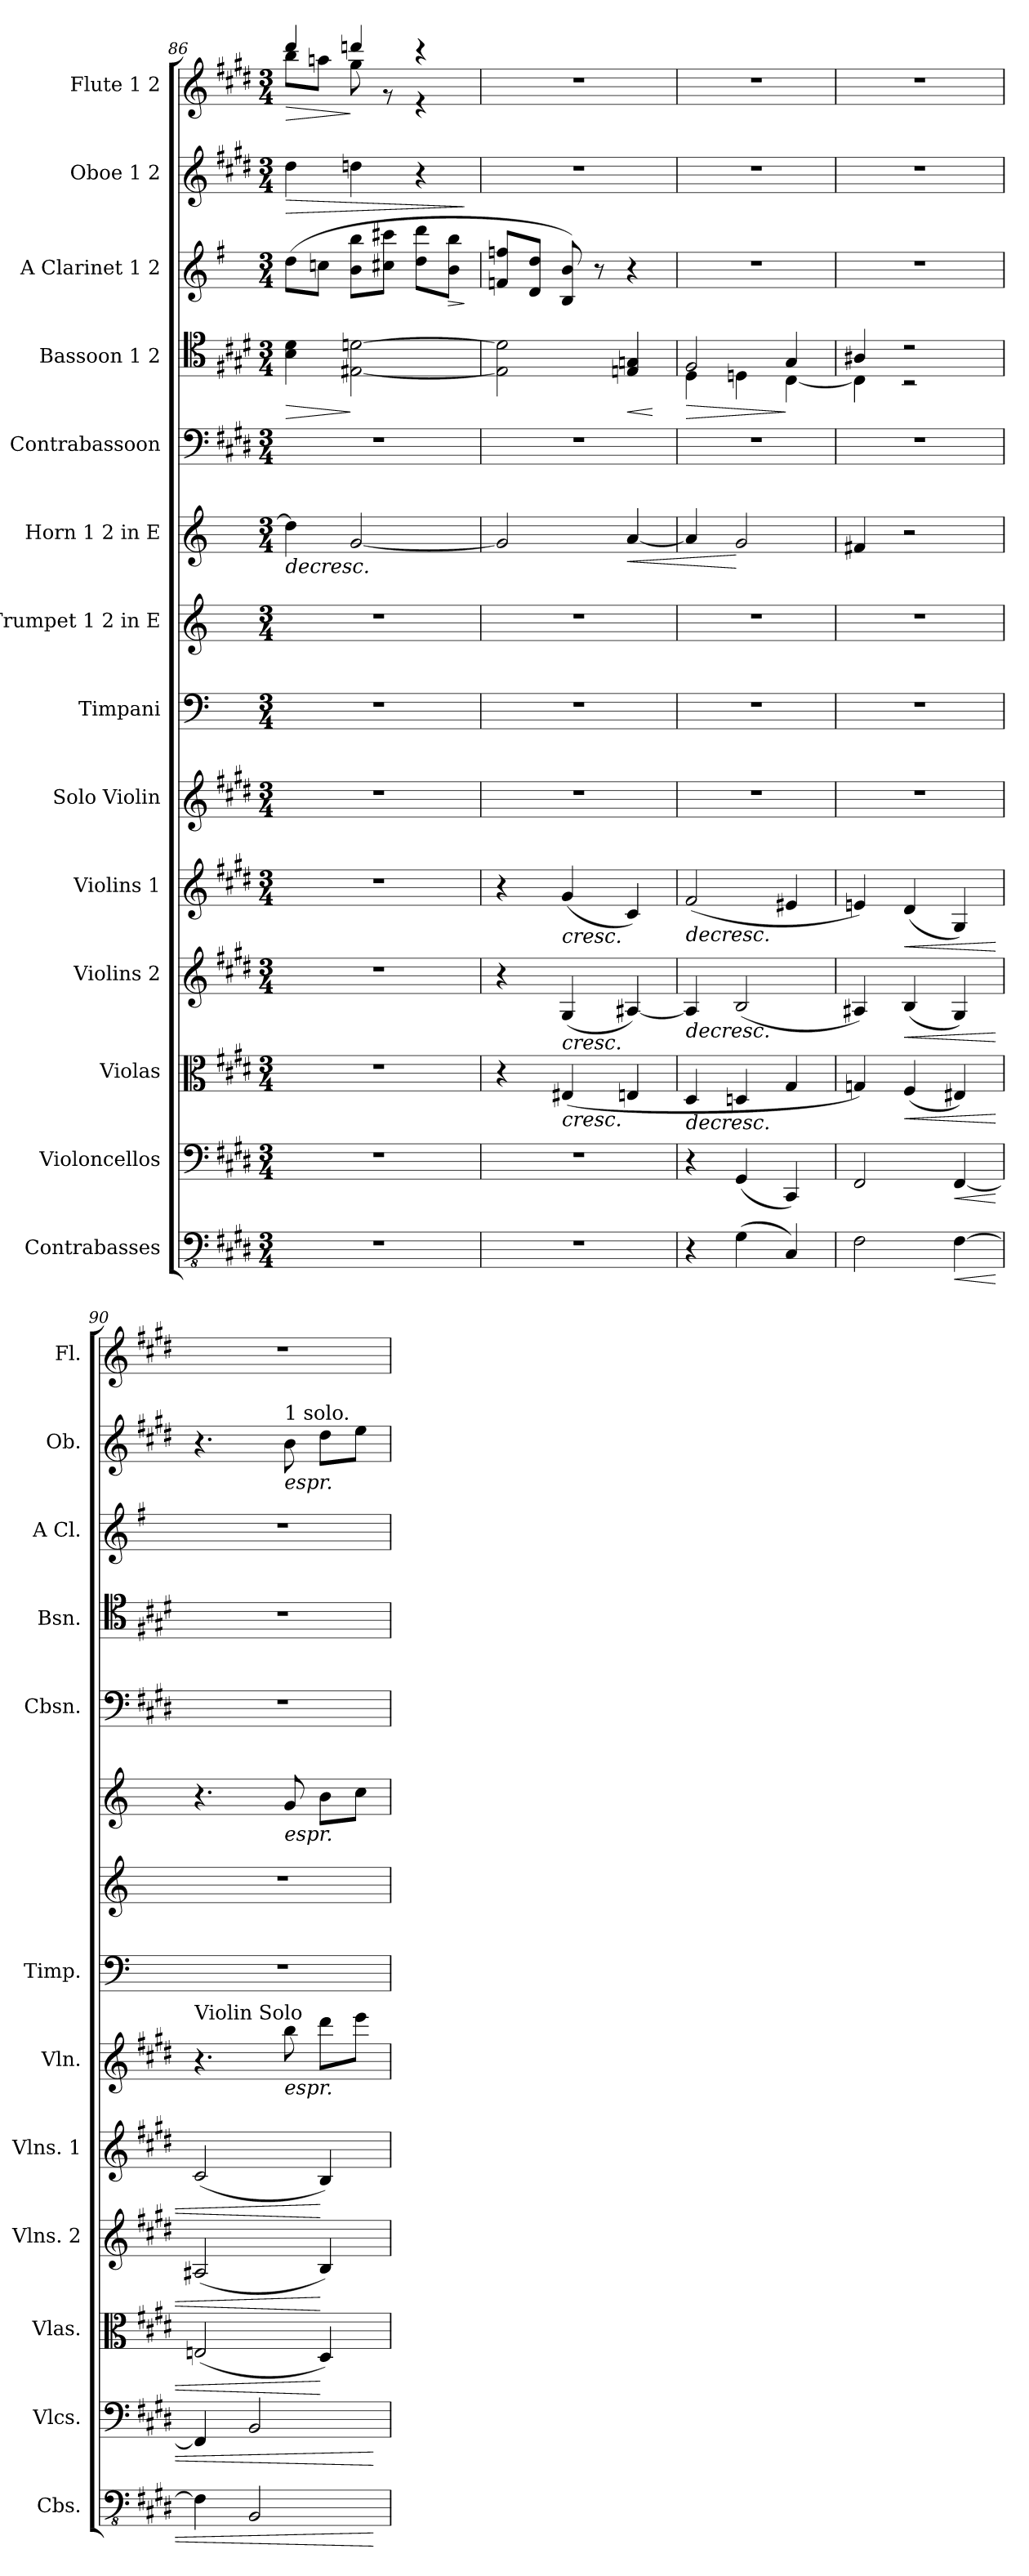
**kern	**dynam	**kern	**dynam	**kern	**dynam	**kern	**dynam	**kern	**dynam	**kern	**kern	**kern	**kern	**dynam	**kern	**kern	**dynam	**kern	**dynam	**kern	**dynam	**kern	**dynam
*part14	*part14	*part13	*part13	*part12	*part12	*part11	*part11	*part10	*part10	*part9	*part8	*part7	*part6	*part6	*part5	*part4	*part4	*part3	*part3	*part2	*part2	*part1	*part1
*staff14	*staff14	*staff13	*staff13	*staff12	*staff12	*staff11	*staff11	*staff10	*staff10	*staff9	*staff8	*staff7	*staff6	*staff6	*staff5	*staff4	*staff4	*staff3	*staff3	*staff2	*staff2	*staff1	*staff1
*I"Contrabasses	*	*I"Violoncellos	*	*I"Violas	*	*I"Violins 2	*	*I"Violins 1	*	*I"Solo Violin	*I"Timpani	*I"Trumpet 1 2 in E	*I"Horn 1 2 in E	*	*I"Contrabassoon	*I"Bassoon 1 2	*	*I"A Clarinet 1 2	*	*I"Oboe 1 2	*	*I"Flute 1 2	*
*I'Cbs.	*	*I'Vlcs.	*	*I'Vlas.	*	*I'Vlns. 2	*	*I'Vlns. 1	*	*I'Vln.	*I'Timp.	*	*	*	*I'Cbsn.	*I'Bsn.	*	*I'A Cl.	*	*I'Ob.	*	*I'Fl.	*
*clefFv4	*	*clefF4	*	*clefC3	*	*clefG2	*	*clefG2	*	*clefG2	*clefF4	*clefG2	*clefG2	*	*clefF4	*clefC4	*	*clefG2	*	*clefG2	*	*clefG2	*
*	*	*	*	*	*	*	*	*	*	*	*	*ITrd-2c-4	*ITrd5c8	*	*ITrd7c12	*	*	*ITrd2c3	*	*	*	*	*
*k[f#c#g#d#]	*	*k[f#c#g#d#]	*	*k[f#c#g#d#]	*	*k[f#c#g#d#]	*	*k[f#c#g#d#]	*	*k[f#c#g#d#]	*k[]	*k[f#c#g#d#]	*k[f#c#g#d#]	*	*k[f#c#g#d#]	*k[f#c#g#d#]	*	*k[f#c#g#d#]	*	*k[f#c#g#d#]	*	*k[f#c#g#d#]	*
*M3/4	*	*M3/4	*	*M3/4	*	*M3/4	*	*M3/4	*	*M3/4	*M3/4	*M3/4	*M3/4	*	*M3/4	*M3/4	*	*M3/4	*	*M3/4	*	*M3/4	*
=86	=86	=86	=86	=86	=86	=86	=86	=86	=86	=86	=86	=86	=86	=86	=86	=86	=86	=86	=86	=86	=86	=86	=86
!	!	!	!	!	!	!	!	!	!	!	!	!	!	!LO:HP:b	!	!	!LO:HP:b	!	!	!	!LO:HP:b	!	!LO:HP:b
*	*	*	*	*	*	*	*	*	*	*	*	*	*	*	*	*	*	*	*	*	*	*^	*
2.r	.	2.r	.	2.r	.	2.r	.	2.r	.	2.r	2.r	2.r	4f#\]	>	2.r	4B\ 4d#\	>	(>8b\L	.	4dd#\	>	4ddd#/	8bb\L	>
.	.	.	.	.	.	.	.	.	.	.	.	.	.	.	.	.	.	8an\J	.	.	.	.	8aan\J	.
.	.	.	.	.	.	.	.	.	.	.	.	.	[2B/	.	.	[2E#X\ [2dn\	]	8g#\ 8gg#\L	.	4ddn\	.	4dddn/	8gg#\	]
.	.	.	.	.	.	.	.	.	.	.	.	.	.	.	.	.	.	8a#X\ 8aa#X\J	.	.	.	.	8r	.
.	.	.	.	.	.	.	.	.	.	.	.	.	.	.	.	.	.	8b\ 8bb\L	.	4r	.	4r	4r	.
!	!	!	!	!	!	!	!	!	!	!	!	!	!	!	!	!	!	!	!LO:HP:b	!	!	!	!	!
.	.	.	.	.	.	.	.	.	.	.	.	.	.	.	.	.	.	8g#\ 8gg#\J	>	.	.	.	.	.
*	*	*	*	*	*	*	*	*	*	*	*	*	*	*	*	*	*	*	*	*	*	*v	*v	*
.	.	.	.	.	.	.	.	.	.	.	.	.	.	.	.	.	.	.	]	.	]	.	.
=87	=87	=87	=87	=87	=87	=87	=87	=87	=87	=87	=87	=87	=87	=87	=87	=87	=87	=87	=87	=87	=87	=87	=87
2.r	.	2.r	.	4r	.	4r	.	4r	.	2.r	2.r	2.r	2B/]	.	2.r	2E#\] 2d\]	.	8dn/ 8ddn/L	.	2.r	.	2.r	.
.	.	.	.	.	.	.	.	.	.	.	.	.	.	.	.	.	.	8B/ 8b/J	.	.	.	.	.
!	!	!	!	!	!LO:HP:b	!	!LO:HP:b	!	!LO:HP:b	!	!	!	!	!	!	!	!	!	!	!	!	!	!
.	.	.	.	(>4E#X/	<	(<4G#/	<	(<4g#/	<	.	.	.	.	.	.	.	.	8G#/ 8g#/)	.	.	.	.	.
.	.	.	.	.	.	.	.	.	.	.	.	.	.	.	.	.	.	8r	.	.	.	.	.
!	!	!	!	!	!	!	!	!	!	!	!	!	!	!LO:HP:b	!	!	!LO:HP:b	!	!	!	!	!	!
.	.	.	.	4En/	.	[4A#X/)	.	4c#/)	.	.	.	.	[4c#/	<	.	4En/ 4Gn/	<	4r	.	.	.	.	.
.	.	.	.	.	.	.	.	.	.	.	.	.	.	]	.	.	[	.	.	.	.	.	.
=88	=88	=88	=88	=88	=88	=88	=88	=88	=88	=88	=88	=88	=88	=88	=88	=88	=88	=88	=88	=88	=88	=88	=88
!	!	!	!	!	!LO:HP:b	!	!LO:HP:b	!	!LO:HP:b	!	!	!	!	!	!	!	!LO:HP:b	!	!	!	!	!	!
*	*	*	*	*	*	*	*	*	*	*	*	*	*	*	*	*^	*	*	*	*	*	*	*
4r	.	4r	.	4D#/	>	4A#/]	>	(<2f#/	>	2.r	2.r	2.r	4c#/]	.	2.r	2F#/	4D#\	>	2.r	.	2.r	.	2.r	.
(>4GG#\	.	(<4GG#/	.	4Dn/	[	(<2B/	[	.	.	.	.	.	2B/	[	.	.	4Dn\	.	.	.	.	.	.	.
4CC#/)	.	4CC#/)	.	4G#/	.	.	.	4e#X/	[	.	.	.	.	.	.	4G#/	[4C#\	]	.	.	.	.	.	.
=89	=89	=89	=89	=89	=89	=89	=89	=89	=89	=89	=89	=89	=89	=89	=89	=89	=89	=89	=89	=89	=89	=89	=89	=89
2FF#\	.	2FF#/	.	4Gn/)	.	4A#X/)	.	4en/)	.	2.r	2.r	2.r	4A#X/	.	2.r	4A#X/	4C#\]	.	2.r	.	2.r	.	2.r	.
!	!	!	!	!	!LO:HP:b	!	!LO:HP:b	!	!LO:HP:b	!	!	!	!	!	!	!	!	!	!	!	!	!	!	!
.	.	.	.	(<4F#/	<	(<4B/	<	(<4d#/	<	.	.	.	2r	.	.	2r	2r	.	.	.	.	.	.	.
!	!LO:HP:b	!	!LO:HP:b	!	!	!	!	!	!	!	!	!	!	!	!	!	!	!	!	!	!	!	!	!
[4FF#\	<	[4FF#/	<	4E#X/)	]	4G#/)	]	4G#/)	]	.	.	.	.	.	.	.	.	.	.	.	.	.	.	.
*	*	*	*	*	*	*	*	*	*	*	*	*	*	*	*	*v	*v	*	*	*	*	*	*	*
=90	=90	=90	=90	=90	=90	=90	=90	=90	=90	=90	=90	=90	=90	=90	=90	=90	=90	=90	=90	=90	=90	=90	=90
!	!	!	!	!	!	!	!	!	!	!LO:TX:a:t=Violin Solo	!	!	!	!	!	!	!	!	!	!	!	!	!
4FF#\]	.	4FF#/]	.	(<2En/	.	(<2A#X/	.	(<2c#/	.	4.r	2.r	2.r	4.r	.	2.r	2.r	.	2.r	.	4.r	.	2.r	.
2BBB/	.	2BB/	.	.	.	.	.	.	.	.	.	.	.	.	.	.	.	.	.	.	.	.	.
!	!	!	!	!	!	!	!	!	!	!	!	!	!	!	!	!	!	!	!	!LO:TX:a:t=1 solo.	!	!	!
!	!	!	!	!	!	!	!	!	!	!	!	!	!	!	!	!	!	!	!	!LO:TX:b:i:t=espr.	!	!	!
!	!	!	!	!	!	!	!	!	!	!	!	!	!LO:TX:b:i:t=espr.	!	!	!	!	!	!	!	!	!	!
!	!	!	!	!	!	!	!	!	!	!LO:TX:b:i:t=espr.	!	!	!	!	!	!	!	!	!	!	!	!	!
.	.	.	.	.	.	.	.	.	.	8bb\	.	.	8B/	.	.	.	.	.	.	8b\	.	.	.
.	.	.	.	4D#/)	[	4B/)	[	4B/)	[	8ddd#\L	.	.	8d#\L	.	.	.	.	.	.	8dd#\L	.	.	.
.	.	.	.	.	.	.	.	.	.	8eee\J	.	.	8e\J	.	.	.	.	.	.	8ee\J	.	.	.
.	[	.	[	.	.	.	.	.	.	.	.	.	.	.	.	.	.	.	.	.	.	.	.
=	=	=	=	=	=	=	=	=	=	=	=	=	=	=	=	=	=	=	=	=	=	=	=
*-	*-	*-	*-	*-	*-	*-	*-	*-	*-	*-	*-	*-	*-	*-	*-	*-	*-	*-	*-	*-	*-	*-	*-
